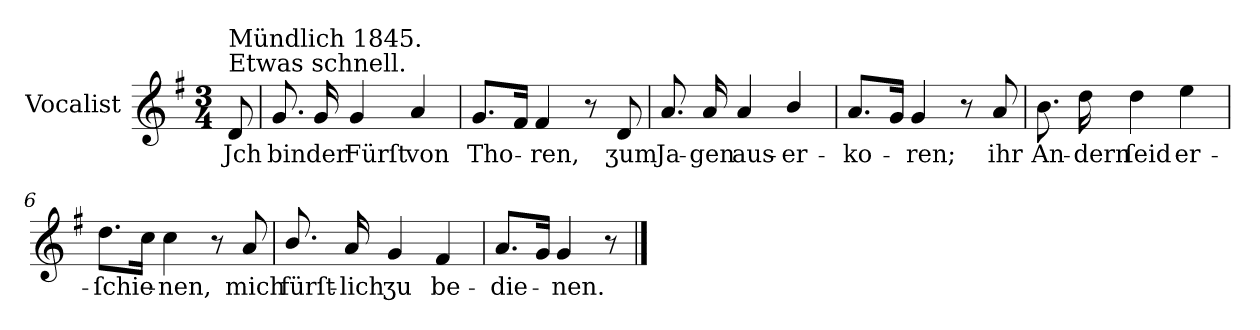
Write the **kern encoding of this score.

**kern	**text
*part1	*part1
*staff1	*staff1
*I"Vocalist	*
*k[f#]	*
*G:	*
*M3/4	*
=	=
!LO:TX:a:t=Etwas schnell.	!
!LO:TX:a:t=Mündlich 1845.	!
8d	Jch
=1	=1
8.g	bin
16g	der
4g	Fürſt
4a	von
=2	=2
8.gL	Tho-
16f#Jk	.
4f#	-ren,
8r	.
8d	ʒum
=3	=3
8.a	Ja-
16a	-gen
4a	aus-
4b/	-er-
=4	=4
8.aL	-ko-
16gJk	.
4g	-ren;
8r	.
8a	ihr
=5	=5
8.b	An-
16dd	-dern
4dd	ſeid
4ee	er-
=6	=6
8.ddL	-ſchie-
16ccJk	.
4cc	-nen,
8r	.
8a	mich
=7	=7
8.b/	fürſt-
16a	-lich
4g	ʒu
4f#	be-
=8	=8
8.aL	-die-
16gJk	.
4g	-nen.
8r	.
==	==
*-	*-
